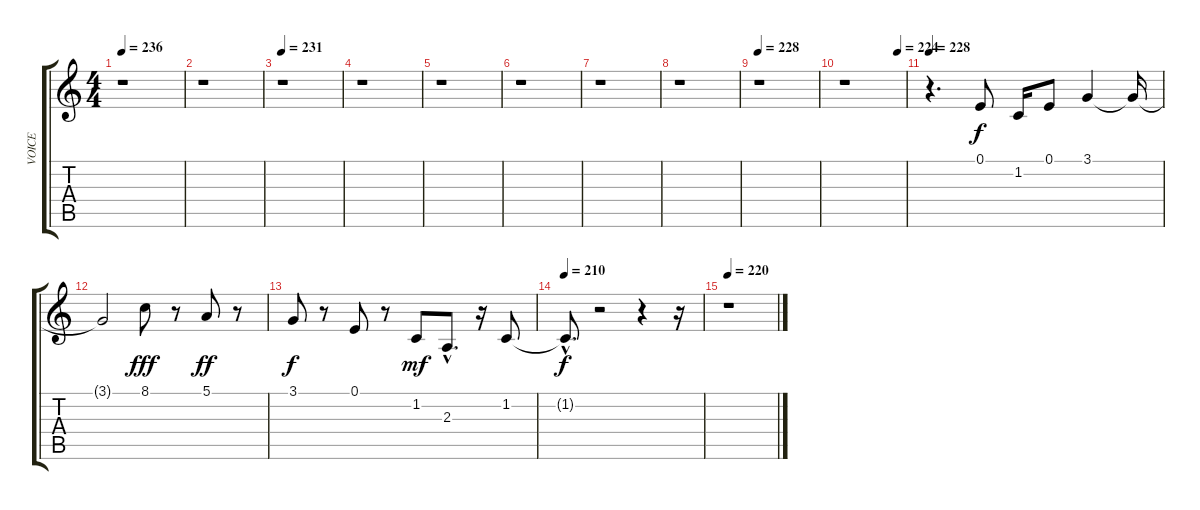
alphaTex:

\track ("VOICE" "VOICE") {instrument flute}
\staff {score tabs}
\tuning (E4 B3 G3 D3 A2 E2) {hide}
\ts (4 4)
\tempo 236
\clef g2
\ks c
r.1{dy f} |
r.1 |
\tempo 231
r.1 |
r.1 |
r.1 |
r.1 |
r.1 |
r.1 |
\tempo 228
r.1 |
\tempo (224 0.875)
r.1 |
\tempo 228
r.4{d} 0.1.8{volume 14 balance 8 instrument bassoon} 1.2.16 0.1.8 3.1.4 3.1{t}.16 |
3.1{t}.2 8.1.8{dy fff} r.8 5.1.8{dy ff} r.8 |
3.1.8{dy f} r.8 0.1.8 r.8 1.2.8{dy mf} 2.3{hac}.8{d} r.16 1.2.8 |
\tempo 210
1.2{hac t}.8{d dy f} r.2 r.4 r.16 |
\tempo 220
r.1
